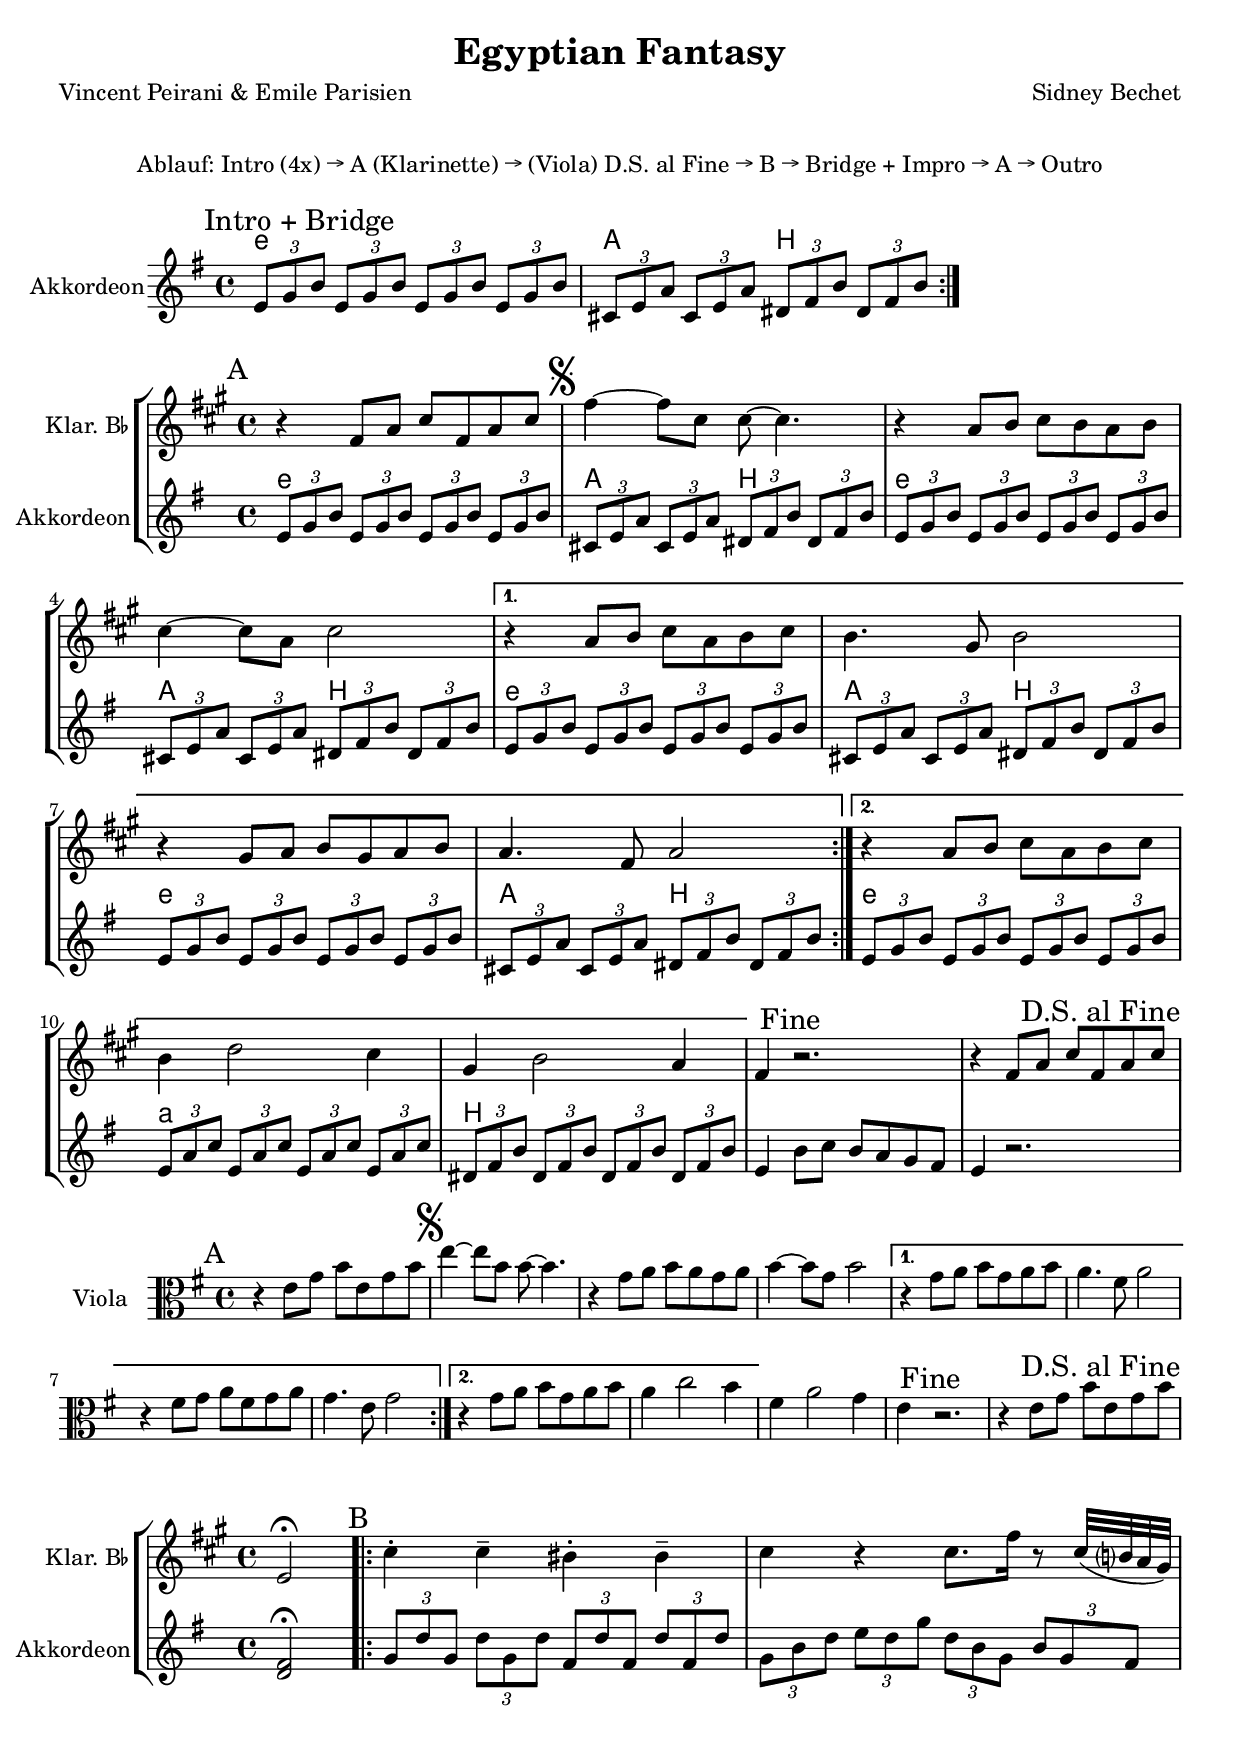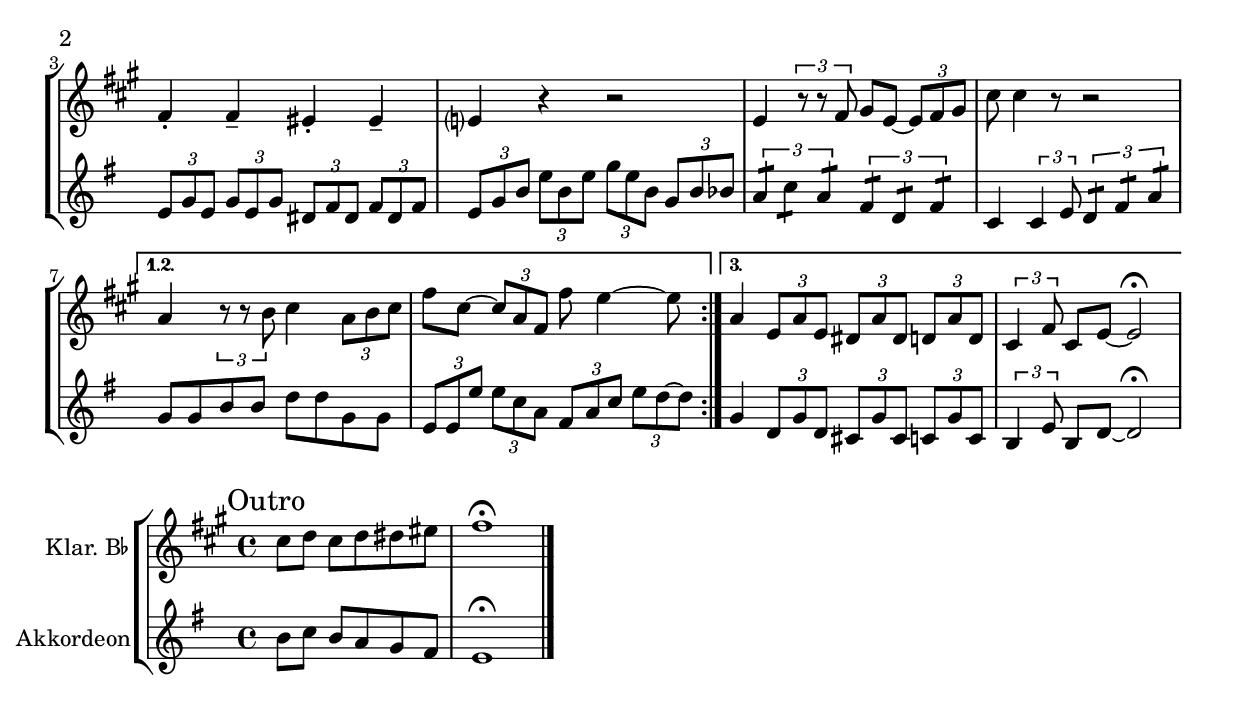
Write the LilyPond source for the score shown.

\version "2.18"

\header {
  title = "Egyptian Fantasy"
	poet = "Vincent Peirani & Emile Parisien"
  composer = "Sidney Bechet"
}
\include "deutsch.ly"

\version "2.18"

\header {
  title = "Egyptian Fantasy"
	poet = "Vincent Peirani & Emile Parisien"
  composer = "Sidney Bechet"
}
\include "deutsch.ly"


melody =
	\relative c' {
		#(set-accidental-style 'modern-cautionary)
			\key e \minor

			\mark A
			\repeat volta 2 {
				r4 e8 g h e, g h  \mark \markup { \musicglyph #"scripts.segno" } e4 ~ e8 h8 h ~ h4.
				r4 g8 a h a g a h4 ~ h8 g h2

			}
			\alternative {
				{
					r4 g8 a h g a h a4. fis8 a2
					r4 fis8 g a fis g a g4. e8 g2
				}
				{ r4 g8 a h g a h a4 c2 h4}
			}
			fis4 a2 g4 e \mark \markup{Fine} r2.
			r4 e8 g h e, g h
			\once \override Score.RehearsalMark.break-visibility = #end-of-line-visible
			\once \override Score.RehearsalMark.self-alignment-X = #RIGHT
			\mark "D.S. al Fine"
		}

melody_mittelteil =
	\relative c' {
		#(set-accidental-style 'modern-cautionary)
			\key e \minor
			\partial 2
			d2\fermata
			\mark B
			\repeat volta 3 {
				h'4-. h-- ais-. ais-- h r h8. e16 r8 h32 (a g fis) e4-. e--
				dis-. dis-- d r r2 d4 \times 2/3 {r8 r e}
				fis d ~ \times 2/3 {d e fis} h8 h4 r8 r2

			}
			\alternative {
				{
					g4 \times 2/3 {r8 r a} h4 \times 2/3 {g8 a h}
					e8 h ~ \times 2/3{h g e} e' d4 ~ d8
				}
				{
					g,4
					\times 2/3 {d8 g d}
					\times 2/3 {cis g' cis,}
					\times 2/3 {c g' c,}
				}
			}
			\times 2/3 {h4 e8} h d ~ d2\fermata

		}
outro = \relative c' {
	#(set-accidental-style 'modern-cautionary)
		\key e \minor
		\partial 2.
		h'8 c h c cis dis e1\fermata \bar "|."
	}

begleitung_mittelteil =
	\relative c' {
		#(set-accidental-style 'modern-cautionary)
			\key e \minor
			\partial 2
			d2
		}

\version "2.18"

\header {
  title = "Egyptian Fantasy"
	poet = "Vincent Peirani & Emile Parisien"
  composer = "Sidney Bechet"
}
\include "deutsch.ly"


akkordeonvorspiel =
	\relative c' {
		#(set-accidental-style 'modern-cautionary)
		\clef violin
		\key e \minor
		\repeat volta 4 {
			\times 2/3 {e8 g h} \times 2/3 {e, g h} \times 2/3 {e, g h} \times 2/3 {e, g h}
			\times 2/3 {cis, e a} \times 2/3 {cis, e a} \times 2/3 {dis, fis h} \times 2/3 {dis, fis h}
		}

	}


akkordeon =
	\relative c' {
		#(set-accidental-style 'modern-cautionary)
		\clef violin
		\key e \minor

		\repeat volta 2 {
			\times 2/3 {e g h} \times 2/3 {e, g h} \times 2/3 {e, g h} \times 2/3 {e, g h}
			\times 2/3 {cis, e a} \times 2/3 {cis, e a} \times 2/3 {dis, fis h} \times 2/3 {dis, fis h}

			\times 2/3 {e, g h} \times 2/3 {e, g h} \times 2/3 {e, g h} \times 2/3 {e, g h}
			\times 2/3 {cis, e a} \times 2/3 {cis, e a} \times 2/3 {dis, fis h} \times 2/3 {dis, fis h}

			\times 2/3 {e, g h} \times 2/3 {e, g h} \times 2/3 {e, g h} \times 2/3 {e, g h}
			\times 2/3 {cis, e a} \times 2/3 {cis, e a} \times 2/3 {dis, fis h} \times 2/3 {dis, fis h}

			}
			\alternative {
				{
					\times 2/3 {e, g h} \times 2/3 {e, g h} \times 2/3 {e, g h} \times 2/3 {e, g h}
					\times 2/3 {cis, e a} \times 2/3 {cis, e a} \times 2/3 {dis, fis h} \times 2/3 {dis, fis h}
				}
				{
					\times 2/3 {e, g h} \times 2/3 {e, g h} \times 2/3 {e, g h} \times 2/3 {e, g h}
					\times 2/3 {e, a c} \times 2/3 {e, a c} \times 2/3 {e, a c} \times 2/3 {e, a c}
				}
			}
		\times 2/3 {dis, fis h} \times 2/3 {dis, fis h} \times 2/3 {dis, fis h} \times 2/3 {dis, fis h}
		e,4 h'8 c h a g fis e4 r2.
	}

akkordeonchords_one = \chordmode {
	\germanChords
	\set chordNameLowercaseMinor = ##t
	\set chordChanges = ##t
	\set noChordSymbol = ""

	e1:m
	a2 h

}

akkordeonchords = \chordmode {
	\germanChords
	\set chordNameLowercaseMinor = ##t
	\set chordChanges = ##t
	\set noChordSymbol = ""

	\repeat volta 2 {
		e1:m
		a2 h

		e1:m
		a2 h
	}
	\alternative {
		{
			e1:m
			a2 h

			e1:m
			a2 h
		}
		{
			e1:m
			a:m
			h
		}
	}
}

akkordeon_mittelteil =
	\relative c' {
		#(set-accidental-style 'modern-cautionary)
		\clef violin
		\key e \minor

		\partial 2
		<d fis>2\fermata

		\repeat volta 3 {
			\times 2/3 {g8 d' g,} \times 2/3 {d' g, d'}
			\times 2/3 {fis, d' fis,} \times 2/3 {d' fis, d'}
			\times 2/3 {g, h d} \times 2/3 {e d g}
			\times 2/3 {d h g} \times 2/3 {h g fis}

			\times 2/3 {e8 g e} \times 2/3 {g e g}
			\times 2/3 {dis fis dis} \times 2/3 {fis dis fis}
			\times 2/3 {e g h} \times 2/3 {e h e}
			\times 2/3 {g e h} \times 2/3 {g h b}

			\times 2/3 {a4:8 c:8 a:8} \times 2/3 {fis:8 d:8 fis:8}
			c4 \times 2/3 {c4 e8} \times 2/3 {d4:8 fis:8 a:8}

		}
		\alternative {
			{
				g8 g h h d d g, g
				\times 2/3 {e8 e e'} \times 2/3{e c a } \times 2/3 {fis a c} \times 2/3 {e d ~ d}
			}
			{
				g,4
				\times 2/3 {d8 g d}
				\times 2/3 {cis g' cis,}
				\times 2/3 {c g' c,}
				\times 2/3 {h4 e8} h d ~ d2\fermata
			}
		}
	}

akkordeon_outro = \relative c' {
	#(set-accidental-style 'modern-cautionary)
	\key e \minor
	\partial 2.
	h'8 c h a g fis e1\fermata \bar "|."
}


#(set-accidental-style 'modern-cautionary)

\markup {
	\column{
	\null
	\null
	\fill-line{
		"Ablauf: Intro (4x) → A (Klarinette) → (Viola) D.S. al Fine → B → Bridge + Impro → A → Outro"
	}
	\null
}
}

\new StaffGroup <<
	\new ChordNames \akkordeonchords_one
	\new Staff \with {
		instrumentName = Akkordeon
	} {
		\mark "Intro + Bridge"
		\akkordeonvorspiel
	}
>>
\new StaffGroup <<
	\set Score.markFormatter = #format-mark-circle-letters
	\time 4/4
	\new Staff \with {
		instrumentName = \markup { "Klar." \concat{ B \teeny \raise #0.4 \flat } }
	} \transpose b c' {
		\clef violin
		\melody
	}

	\new ChordNames \akkordeonchords

	\new Staff \with {
		instrumentName = Akkordeon
	} { \akkordeon}
>>

\new StaffGroup <<
		\time 4/4

		%\new Staff \with {
			%instrumentName = Violin
		%} {\akkordeon}

		\new Staff \with {
			instrumentName = Viola
		} \transpose c c {
			\clef alto
			\melody
		}
	>>

\new StaffGroup <<
		\time 4/4
		\new Staff \with {
			instrumentName = \markup { "Klar." \concat{ B \teeny \raise #0.4 \flat } }
			} \transpose b c' {
			\clef violin
			\melody_mittelteil
		}
		%\new Staff \with {
			%instrumentName = Viola
		%} \transpose c c {
			%\clef alto
			%\begleitung_mittelteil
		%}

		\new Staff \with {
			instrumentName = Akkordeon
		} {\akkordeon_mittelteil}
	>>
\new StaffGroup <<
		\time 4/4
		\new Staff \with {
			instrumentName = \markup { "Klar." \concat{ B \teeny \raise #0.4 \flat } }
		} \transpose b c' {
			\mark "Outro"
			\clef violin
			\outro
		}
		\new Staff \with {
			instrumentName = Akkordeon
		} {\akkordeon_outro}
	>>

